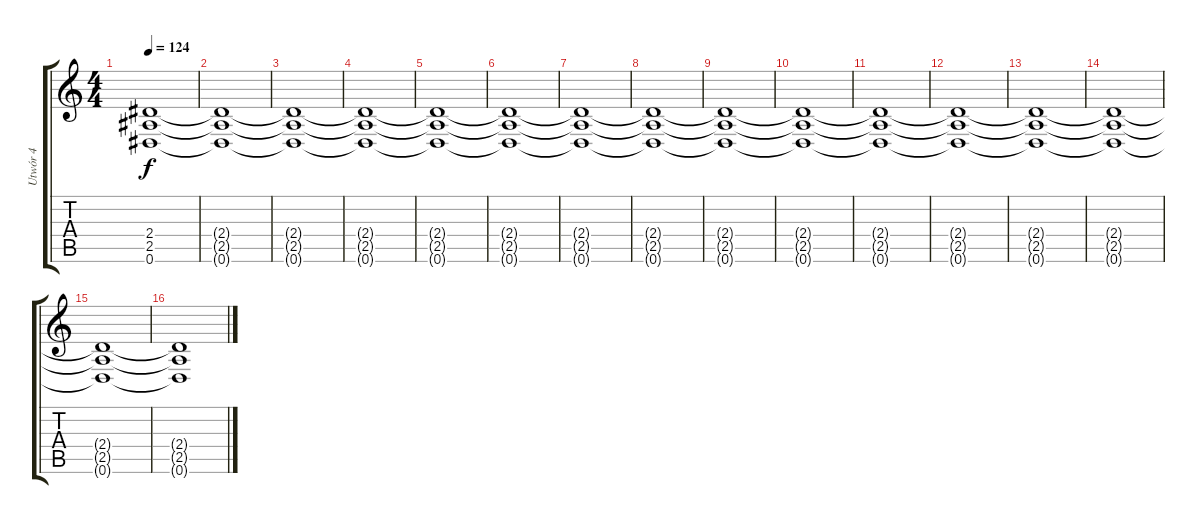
\track ("Utwór 4" "Utwór 4") {instrument distortionguitar}
\staff {score tabs}
\tuning (Eb4 Bb3 Gb3 Db3 Ab2 Eb2) {hide}
\ts (4 4)
\tempo 124
\clef g2
\ks c
(2.4{t} 2.5{t} 0.6{t}).1{dy f} |
(2.4{t} 2.5{t} 0.6{t}).1 |
(2.4{t} 2.5{t} 0.6{t}).1 |
(2.4{t} 2.5{t} 0.6{t}).1 |
(2.4{t} 2.5{t} 0.6{t}).1 |
(2.4{t} 2.5{t} 0.6{t}).1 |
(2.4{t} 2.5{t} 0.6{t}).1 |
(2.4{t} 2.5{t} 0.6{t}).1 |
(2.4{t} 2.5{t} 0.6{t}).1 |
(2.4{t} 2.5{t} 0.6{t}).1 |
(2.4{t} 2.5{t} 0.6{t}).1 |
(2.4{t} 2.5{t} 0.6{t}).1 |
(2.4{t} 2.5{t} 0.6{t}).1 |
(2.4{t} 2.5{t} 0.6{t}).1 |
(2.4{t} 2.5{t} 0.6{t}).1 |
(2.4{t} 2.5{t} 0.6{t}).1
